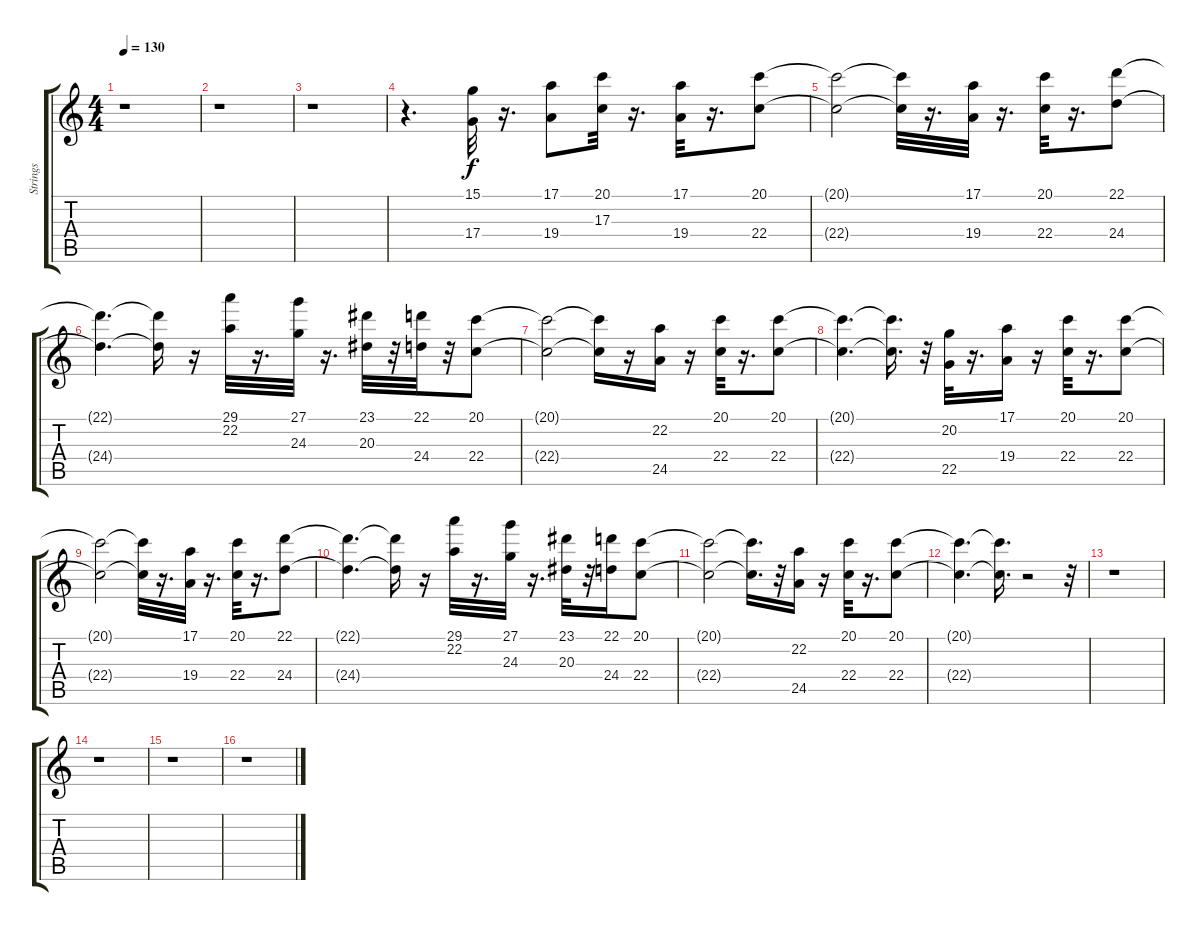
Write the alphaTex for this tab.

\track ("Strings             " "Strings   ") {instrument stringensemble1}
\staff {score tabs}
\tuning (E4 B3 G3 D3 A2 E2) {hide}
\ts (4 4)
\tempo 130
\clef g2
\ks c
r.1{dy f} |
r.1 |
r.1 |
r.4{d} (15.1 17.4).32 r.16{d} (17.1 19.4).8 (20.1 17.3).32 r.16{d} (17.1 19.4).32 r.16{d} (20.1 22.4).8 |
(20.1{t} 22.4{t}).2 (20.1{t} 22.4{t}).32 r.16{d} (17.1 19.4).32 r.16{d} (20.1 22.4).32 r.16{d} (22.1 24.4).8 |
(22.1{t} 24.4{t}).4{d} (22.1{t} 24.4{t}).16 r.16 (29.1 22.2).32 r.16{d} (27.1 24.3).32 r.16{d} (23.1 20.3).32 r.32 (22.1 24.4).32 r.32 (20.1 22.4).8 |
(20.1{t} 22.4{t}).2 (20.1{t} 22.4{t}).16 r.16 (22.2 24.5).16 r.16 (20.1 22.4).32 r.16{d} (20.1 22.4).8 |
(20.1{t} 22.4{t}).4{d} (20.1{t} 22.4{t}).16{d} r.32 (20.2 22.5).32 r.16{d} (17.1 19.4).16 r.16 (20.1 22.4).32 r.16{d} (20.1 22.4).8 |
(20.1{t} 22.4{t}).2 (20.1{t} 22.4{t}).32 r.16{d} (17.1 19.4).32 r.16{d} (20.1 22.4).32 r.16{d} (22.1 24.4).8 |
(22.1{t} 24.4{t}).4{d} (22.1{t} 24.4{t}).16 r.16 (29.1 22.2).32 r.16{d} (27.1 24.3).32 r.16{d} (23.1 20.3).32 r.32 (22.1 24.4).16 (20.1 22.4).8 |
(20.1{t} 22.4{t}).2 (20.1{t} 22.4{t}).16{d} r.32 (22.2 24.5).16 r.16 (20.1 22.4).32 r.16{d} (20.1 22.4).8 |
(20.1{t} 22.4{t}).4{d} (20.1{t} 22.4{t}).16{d} r.2 r.32 |
r.1 |
r.1 |
r.1 |
r.1
